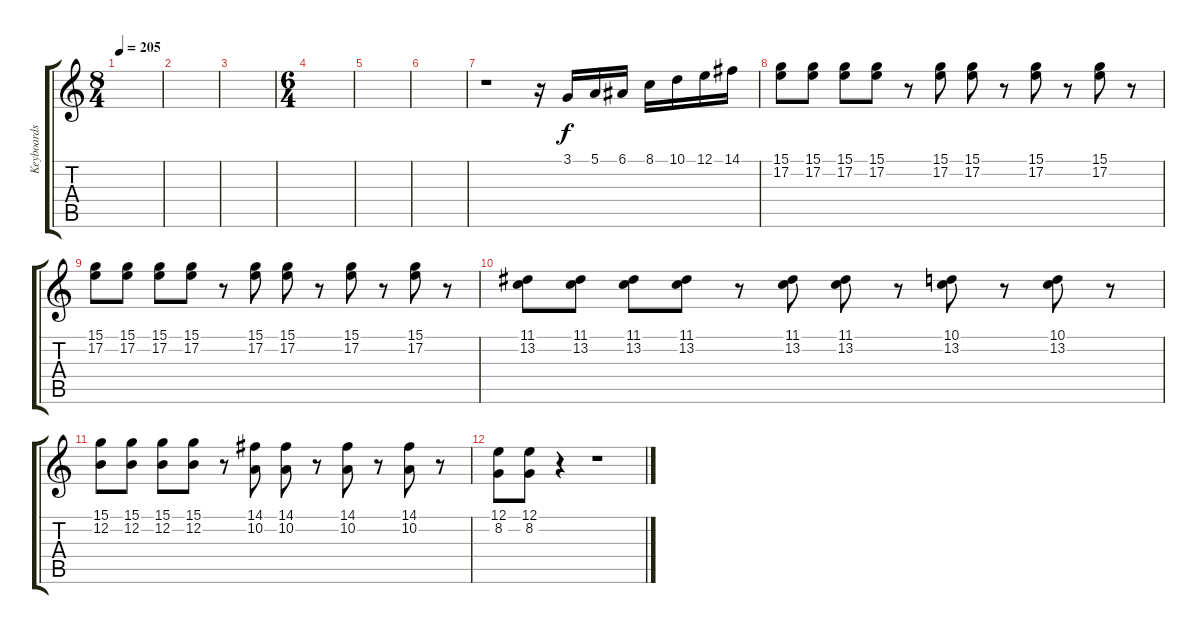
\track ("Keyboards 2" "Keyboards ") {instrument churchorgan}
\staff {score tabs}
\tuning (E4 B3 G3 D3 A2 E2) {hide}
\ts (8 4)
\tempo 205
\clef g2
\ks c
|
|
|
\ts (6 4)
|
|
|
r.1 r.16 3.1.16 5.1.16 6.1.16 8.1.16 10.1.16 12.1.16 14.1.16 |
(15.1 17.2).8 (15.1 17.2).8 (15.1 17.2).8 (15.1 17.2).8 r.8 (15.1 17.2).8 (15.1 17.2).8 r.8 (15.1 17.2).8 r.8 (15.1 17.2).8 r.8 |
(15.1 17.2).8 (15.1 17.2).8 (15.1 17.2).8 (15.1 17.2).8 r.8 (15.1 17.2).8 (15.1 17.2).8 r.8 (15.1 17.2).8 r.8 (15.1 17.2).8 r.8 |
(11.1 13.2).8 (11.1 13.2).8 (11.1 13.2).8 (11.1 13.2).8 r.8 (11.1 13.2).8 (11.1 13.2).8 r.8 (10.1 13.2).8 r.8 (10.1 13.2).8 r.8 |
(15.1 12.2).8 (15.1 12.2).8 (15.1 12.2).8 (15.1 12.2).8 r.8 (14.1 10.2).8 (14.1 10.2).8 r.8 (14.1 10.2).8 r.8 (14.1 10.2).8 r.8 |
(12.1 8.2).8 (12.1 8.2).8 r.4 r.1
